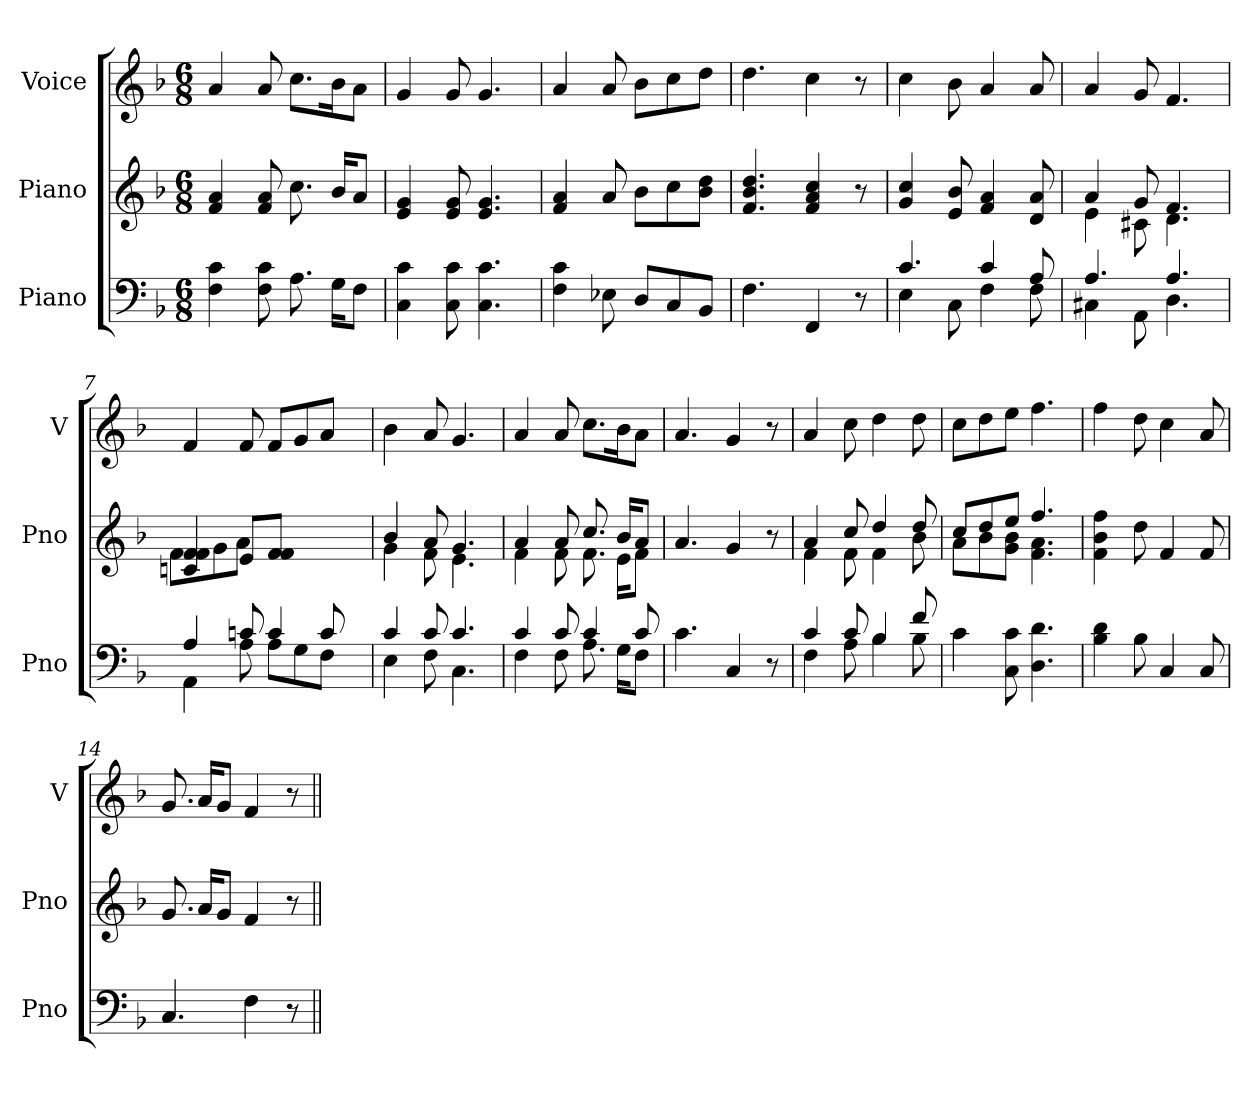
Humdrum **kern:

**kern	**kern	**kern
*part3	*part2	*part1
*staff3	*staff2	*staff1
*I"Piano	*I"Piano	*I"Voice
*I'Pno	*I'Pno	*I'V
*clefF4	*clefG2	*clefG2
*k[b-]	*k[b-]	*k[b-]
*M6/8	*M6/8	*M6/8
*MM104	*MM104	*MM104
=1	=1	=1
4F\ 4c\	4f/ 4a/	4a/
8F\ 8c\	8f/ 8a/	8a/
8.A\	8.cc\	8.cc\L
16G\KL	16b-/KL	16b-\K
8F\J	8a/J	8a\J
=2	=2	=2
4C\ 4c\	4e/ 4g/	4g/
8C\ 8c\	8e/ 8g/	8g/
4.C\ 4.c\	4.e/ 4.g/	4.g/
=3	=3	=3
4F\ 4c\	4f/ 4a/	4a/
8E-X\	8a/	8a/
8D/L	8b-\L	8b-\L
8C/	8cc\	8cc\
8BB-/J	8b-\ 8dd\J	8dd\J
=4	=4	=4
4.F\	4.f/ 4.b-/ 4.dd/	4.dd\
4FF/	4f/ 4a/ 4cc/	4cc\
8r	8r	8r
=5	=5	=5
*^	*	*
4.c/	4E\	4g/ 4cc/	4cc\
.	8C\	8e/ 8b-/	8b-\
4c/	4F\	4f/ 4a/	4a/
8A/	8F\	8d/ 8a/	8a/
=6	=6	=6	=6
*	*	*^	*
4.A/	4C#X\	4a/	4e\	4a/
.	8AA\	8g/	8c#X\	8g/
4.A/	4.D\	4.f/	4.d\	4.f/
!!LO:LB:g=z
=7	=7	=7	=7	=7
4A/	4AA\	4cn/ 4f/ 4f/	8f\L	4f/
.	.	.	8g\	.
8cn/	8A\	8e/L	8a\J	8f/
4c/	8A\L	8f/ 8f/J	4.ryy	8f/L
.	8G\	4.ryy	.	8g/
8c/	8F\J	.	.	8a/J
8ryy	8ryy	.	8ryy	8ryy
=8	=8	=8	=8	=8
4c/	4E\	4b-/	4g\	4b-\
8c/	8F\	8a/	8f\	8a/
4.c/	4.C\	4.g/	4.e\	4.g/
=9	=9	=9	=9	=9
4c/	4F\	4a/	4f\	4a/
8c/	8F\	8a/	8f\	8a/
4c/	8.A\	8.cc/	8.f\	8.cc\L
.	16G\KL	16b-/KL	16e\KL	16b-\K
8c/	8F\J	8a/J	8f\J	8a\J
*v	*v	*	*	*
*	*v	*v	*
=10	=10	=10
4.c\	4.a/	4.a/
4C/	4g/	4g/
8r	8r	8r
=11	=11	=11
*^	*^	*
4c/	4F\	4a/	4f\	4a/
8c/	8A\	8cc/	8f\	8cc\
4B-/	4B-\	4dd/	4f\	4dd\
8f/	8B-\	8dd/	8b-\	8dd\
*v	*v	*	*	*
=12	=12	=12	=12
4c\	8cc/L	8a\L	8cc\L
.	8dd/	8b-\	8dd\
8C\ 8c\	8ee/J	8g\ 8b-\J	8ee\J
4.D\ 4.d\	4.ff/	4.f\ 4.a\	4.ff\
*	*v	*v	*
=13	=13	=13
4B-\ 4d\	4f\ 4b-\ 4ff\	4ff\
8B-\	8dd\	8dd\
4C/	4f/	4cc\
8C/	8f/	8a/
!!LO:LB:g=z
=14	=14	=14
4.C/	8.g/	8.g/
.	16a/KL	16a/KL
.	8g/J	8g/J
4F\	4f/	4f/
8r	8r	8r
=||	=||	=||
*-	*-	*-
